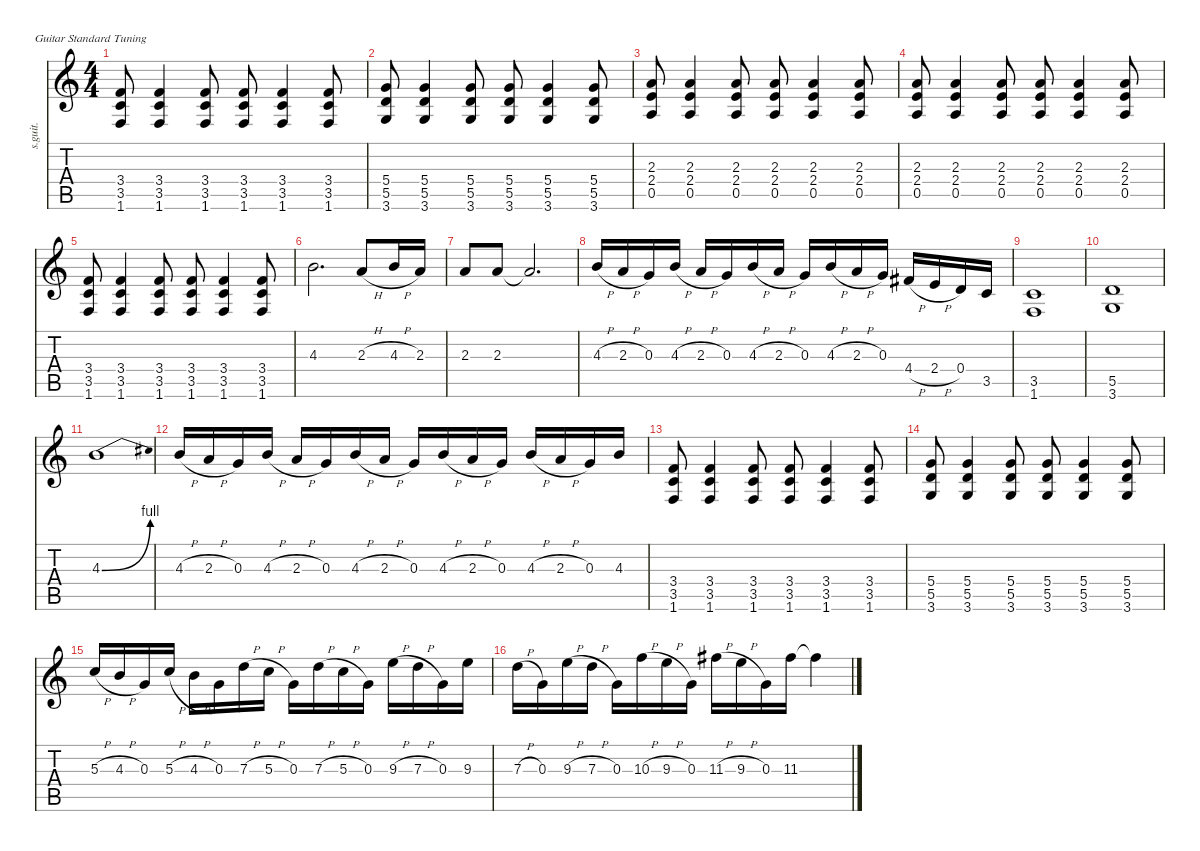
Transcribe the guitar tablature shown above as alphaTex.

\defaultSystemsLayout 4
\hideDynamics
\bracketExtendMode nobrackets
\track ("" "s.guit.") {instrument distortionguitar}
\staff {score tabs}
\tuning (E4 B3 G3 D3 A2 E2)
\ts (4 4)
\tempo (160 hide)
\clef g2
\ks c
(3.4 3.5 1.6).8{dy f} (3.4 3.5 1.6).4 (3.4 3.5 1.6).8 (3.4 3.5 1.6).8 (3.4 3.5 1.6).4 (3.4 3.5 1.6).8 |
(5.4 5.5 3.6).8 (5.4 5.5 3.6).4 (5.4 5.5 3.6).8 (5.4 5.5 3.6).8 (5.4 5.5 3.6).4 (5.4 5.5 3.6).8 |
(2.3 2.4 0.5).8 (2.3 2.4 0.5).4 (2.3 2.4 0.5).8 (2.3 2.4 0.5).8 (2.3 2.4 0.5).4 (2.3 2.4 0.5).8 |
(2.3 2.4 0.5).8 (2.3 2.4 0.5).4 (2.3 2.4 0.5).8 (2.3 2.4 0.5).8 (2.3 2.4 0.5).4 (2.3 2.4 0.5).8 |
(3.4 3.5 1.6).8 (3.4 3.5 1.6).4 (3.4 3.5 1.6).8 (3.4 3.5 1.6).8 (3.4 3.5 1.6).4 (3.4 3.5 1.6).8 |
4.3.2{d} 2.3{h}.8 4.3{h}.16 2.3.16 |
2.3.8 2.3.8 2.3{t}.2{d} |
4.3{h}.16 2.3{h}.16 0.3.16 4.3{h}.16 2.3{h}.16 0.3.16 4.3{h}.16 2.3{h}.16 0.3.16 4.3{h}.16 2.3{h}.16 0.3.16 4.4{h acc #}.16 2.4{h}.16 0.4.16 3.5.16 |
(3.5 1.6).1 |
(5.5 3.6).1 |
4.3{be (bend 0 0 60 4)}.1 |
4.3{h}.16 2.3{h}.16 0.3.16 4.3{h}.16 2.3{h}.16 0.3.16 4.3{h}.16 2.3{h}.16 0.3.16 4.3{h}.16 2.3{h}.16 0.3.16 4.3{h}.16 2.3{h}.16 0.3.16 4.3.16 |
(3.4 3.5 1.6).8 (3.4 3.5 1.6).4 (3.4 3.5 1.6).8 (3.4 3.5 1.6).8 (3.4 3.5 1.6).4 (3.4 3.5 1.6).8 |
(5.4 5.5 3.6).8 (5.4 5.5 3.6).4 (5.4 5.5 3.6).8 (5.4 5.5 3.6).8 (5.4 5.5 3.6).4 (5.4 5.5 3.6).8 |
5.3{h}.16 4.3{h}.16 0.3.16 5.3{h}.16 4.3{h}.16 0.3.16 7.3{h}.16 5.3{h}.16 0.3.16 7.3{h}.16 5.3{h}.16 0.3.16 9.3{h}.16 7.3{h}.16 0.3.16 9.3.16 |
7.3{h}.16 0.3.16 9.3{h}.16 7.3{h}.16 0.3.16 10.3{h}.16 9.3{h}.16 0.3.16 11.3{h acc #}.16 9.3{h}.16 0.3.16 11.3{acc #}.16 11.3{t acc #}.4
